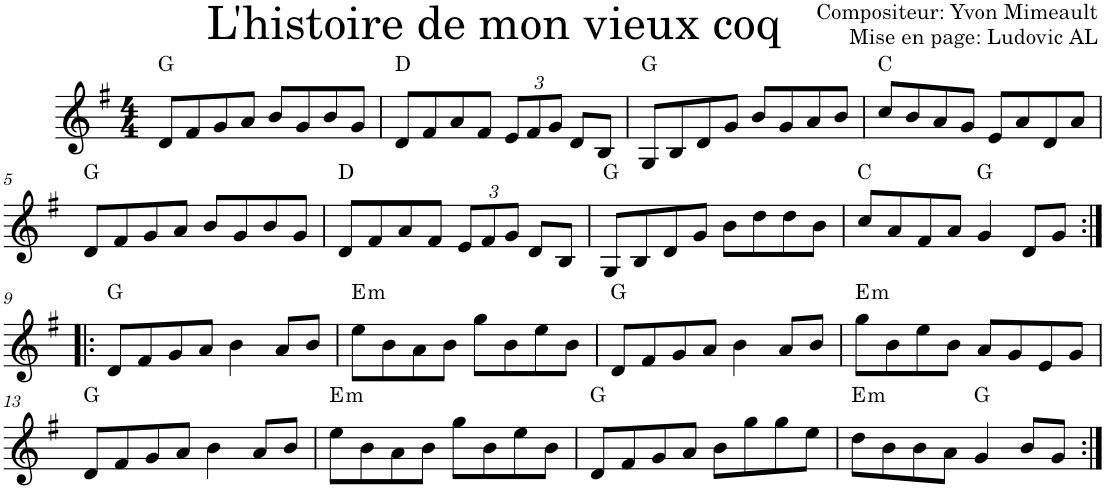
**kern	**harte
*part1	*part1
*staff1	*
*I"Violon	*
*I'Vln.	*
*clefG2	*
*k[f#]	*
*M4/4	*
=1	=1
8d/L	G:maj
8f#/	.
8g/	.
8a/J	.
8b/L	.
8g/	.
8b/	.
8g/J	.
=2	=2
8d/L	D:maj
8f#/	.
8a/	.
8f#/J	.
*Xbrackettup	*
12e/L	.
12f#/	.
12g/J	.
8d/L	.
8B/J	.
=3	=3
8G/L	G:maj
8B/	.
8d/	.
8g/J	.
8b/L	.
8g/	.
8a/	.
8b/J	.
=4	=4
8cc/L	C:maj
8b/	.
8a/	.
8g/J	.
8e/L	.
8a/	.
8d/	.
8a/J	.
!!LO:LB:g=z
=5	=5
8d/L	G:maj
8f#/	.
8g/	.
8a/J	.
8b/L	.
8g/	.
8b/	.
8g/J	.
=6	=6
8d/L	D:maj
8f#/	.
8a/	.
8f#/J	.
12e/L	.
12f#/	.
12g/J	.
8d/L	.
8B/J	.
=7	=7
8G/L	G:maj
8B/	.
8d/	.
8g/J	.
8b\L	.
8dd\	.
8dd\	.
8b\J	.
=8	=8
8cc/L	C:maj
8a/	.
8f#/	.
8a/J	.
4g/	G:maj
8d/L	.
8g/J	.
!!LO:LB:g=z
=9:|!|:	=9:|!|:
8d/L	G:maj
8f#/	.
8g/	.
8a/J	.
4b\	.
8a/L	.
8b/J	.
=10	=10
!	!LO:H:kt=m
8ee\L	E:min
8b\	.
8a\	.
8b\J	.
8gg\L	.
8b\	.
8ee\	.
8b\J	.
=11	=11
8d/L	G:maj
8f#/	.
8g/	.
8a/J	.
4b\	.
8a/L	.
8b/J	.
=12	=12
!	!LO:H:kt=m
8gg\L	E:min
8b\	.
8ee\	.
8b\J	.
8a/L	.
8g/	.
8e/	.
8g/J	.
!!LO:LB:g=z
=13	=13
8d/L	G:maj
8f#/	.
8g/	.
8a/J	.
4b\	.
8a/L	.
8b/J	.
=14	=14
!	!LO:H:kt=m
8ee\L	E:min
8b\	.
8a\	.
8b\J	.
8gg\L	.
8b\	.
8ee\	.
8b\J	.
=15	=15
8d/L	G:maj
8f#/	.
8g/	.
8a/J	.
8b\L	.
8gg\	.
8gg\	.
8ee\J	.
=16	=16
!	!LO:H:kt=m
8dd\L	E:min
8b\	.
8b\	.
8a\J	.
4g/	G:maj
8b/L	.
8g/J	.
=:|!	=:|!
*-	*-
